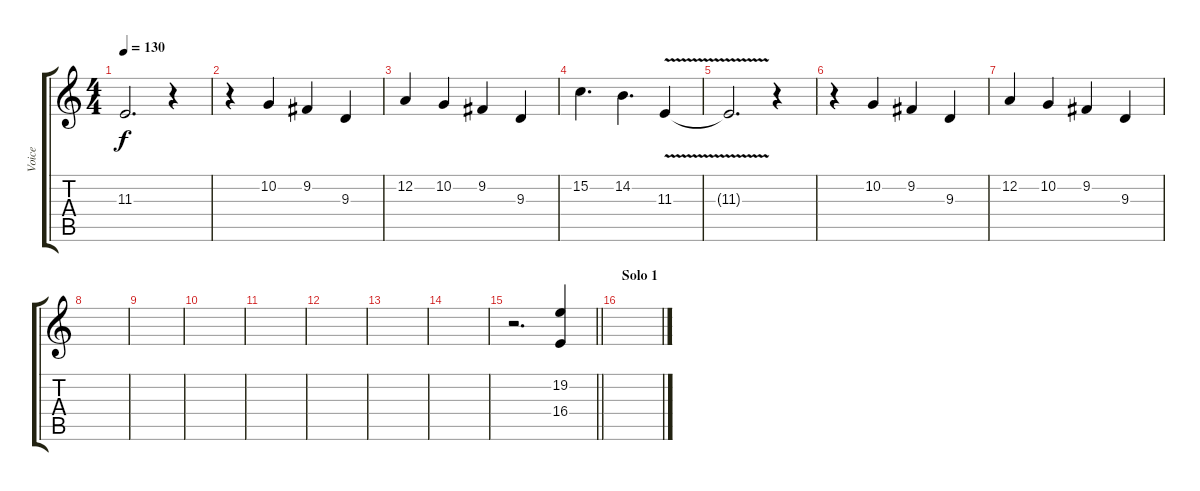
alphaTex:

\track ("Voice" "Voice") {instrument lead1square}
\staff {score tabs}
\tuning (D4 A3 F3 C3 G2 C2) {hide}
\ts (4 4)
\tempo 130
\clef g2
\ks c
11.3{t}.2{d dy f} r.4 |
r.4 10.2.4 9.2.4 9.3.4 |
12.2.4 10.2.4 9.2.4 9.3.4 |
15.2.4{d} 14.2.4{d} 11.3{v}.4 |
11.3{t}.2{d} r.4 |
r.4 10.2.4 9.2.4 9.3.4 |
12.2.4 10.2.4 9.2.4 9.3.4 |
|
|
|
|
|
|
|
\barLineRight lightlight
r.2{d} (19.2 16.4).4 |
\section ("" "Solo 1")
